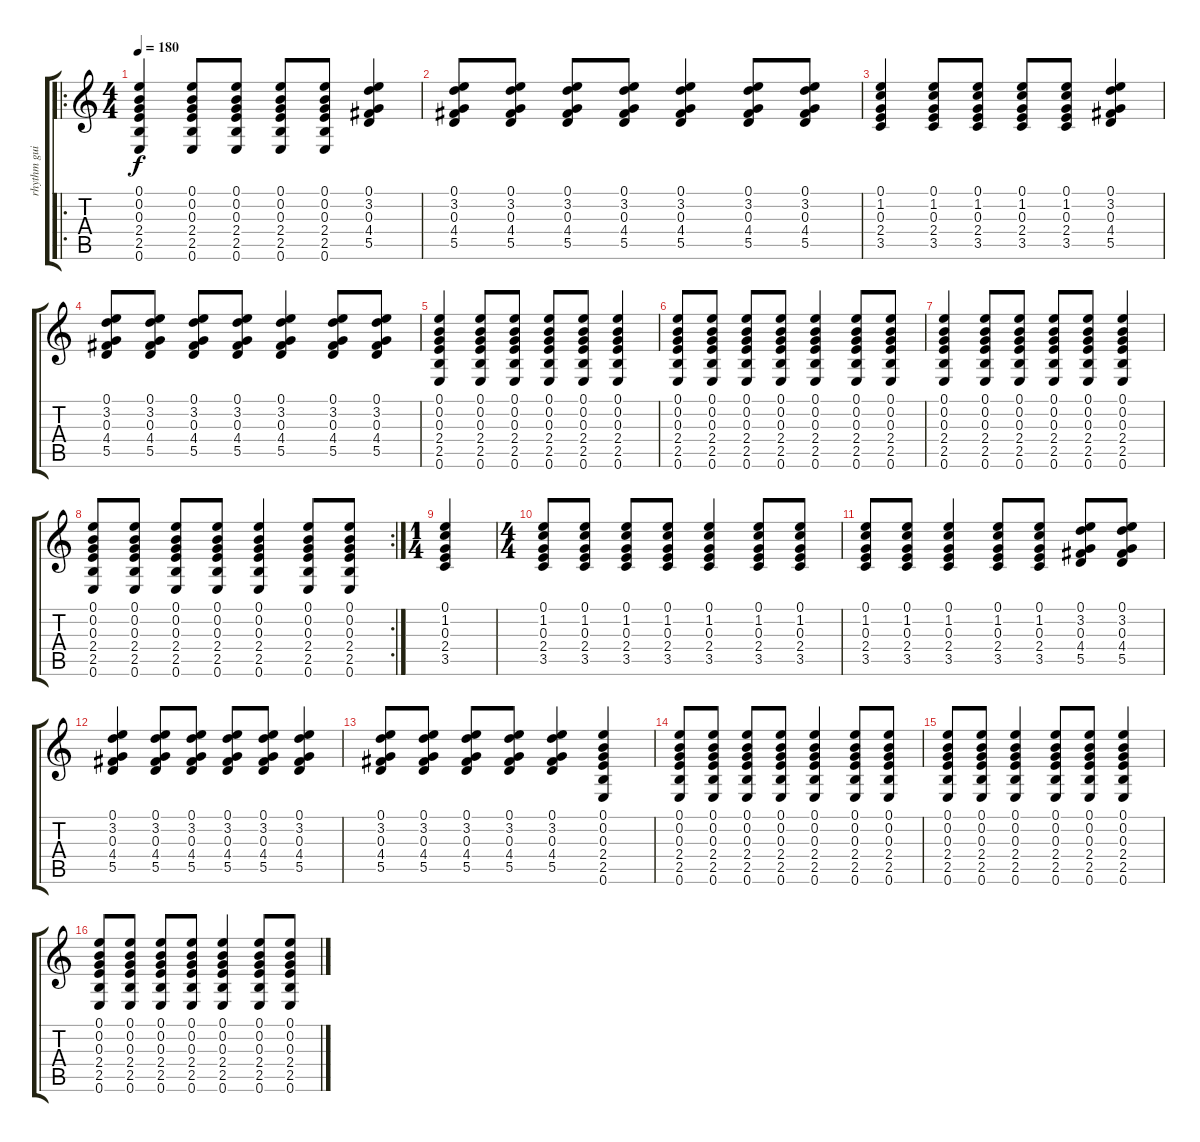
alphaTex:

\track ("rhythm guitarre" "rhythm gui") {instrument acousticguitarnylon}
\staff {score tabs}
\tuning (E4 B3 G3 D3 A2 E2) {hide}
\ro
\ts (4 4)
\tempo 180
\clef g2
\ks c
(0.1 0.2 0.3 2.4 2.5 0.6).4{dy f instrument acousticguitarnylon} (0.1 0.2 0.3 2.4 2.5 0.6).8 (0.1 0.2 0.3 2.4 2.5 0.6).8 (0.1 0.2 0.3 2.4 2.5 0.6).8 (0.1 0.2 0.3 2.4 2.5 0.6).8 (0.1 3.2 0.3 4.4 5.5).4 |
(0.1 3.2 0.3 4.4 5.5).8 (0.1 3.2 0.3 4.4 5.5).8 (0.1 3.2 0.3 4.4 5.5).8 (0.1 3.2 0.3 4.4 5.5).8 (0.1 3.2 0.3 4.4 5.5).4 (0.1 3.2 0.3 4.4 5.5).8 (0.1 3.2 0.3 4.4 5.5).8 |
(0.1 1.2 0.3 2.4 3.5).4 (0.1 1.2 0.3 2.4 3.5).8 (0.1 1.2 0.3 2.4 3.5).8 (0.1 1.2 0.3 2.4 3.5).8 (0.1 1.2 0.3 2.4 3.5).8 (0.1 3.2 0.3 4.4 5.5).4 |
(0.1 3.2 0.3 4.4 5.5).8 (0.1 3.2 0.3 4.4 5.5).8 (0.1 3.2 0.3 4.4 5.5).8 (0.1 3.2 0.3 4.4 5.5).8 (0.1 3.2 0.3 4.4 5.5).4 (0.1 3.2 0.3 4.4 5.5).8 (0.1 3.2 0.3 4.4 5.5).8 |
(0.1 0.2 0.3 2.4 2.5 0.6).4 (0.1 0.2 0.3 2.4 2.5 0.6).8 (0.1 0.2 0.3 2.4 2.5 0.6).8 (0.1 0.2 0.3 2.4 2.5 0.6).8 (0.1 0.2 0.3 2.4 2.5 0.6).8 (0.1 0.2 0.3 2.4 2.5 0.6).4 |
(0.1 0.2 0.3 2.4 2.5 0.6).8 (0.1 0.2 0.3 2.4 2.5 0.6).8 (0.1 0.2 0.3 2.4 2.5 0.6).8 (0.1 0.2 0.3 2.4 2.5 0.6).8 (0.1 0.2 0.3 2.4 2.5 0.6).4 (0.1 0.2 0.3 2.4 2.5 0.6).8 (0.1 0.2 0.3 2.4 2.5 0.6).8 |
(0.1 0.2 0.3 2.4 2.5 0.6).4 (0.1 0.2 0.3 2.4 2.5 0.6).8 (0.1 0.2 0.3 2.4 2.5 0.6).8 (0.1 0.2 0.3 2.4 2.5 0.6).8 (0.1 0.2 0.3 2.4 2.5 0.6).8 (0.1 0.2 0.3 2.4 2.5 0.6).4 |
\rc 2
(0.1 0.2 0.3 2.4 2.5 0.6).8 (0.1 0.2 0.3 2.4 2.5 0.6).8 (0.1 0.2 0.3 2.4 2.5 0.6).8 (0.1 0.2 0.3 2.4 2.5 0.6).8 (0.1 0.2 0.3 2.4 2.5 0.6).4 (0.1 0.2 0.3 2.4 2.5 0.6).8 (0.1 0.2 0.3 2.4 2.5 0.6).8 |
\ts (1 4)
(0.1 1.2 0.3 2.4 3.5).4 |
\ts (4 4)
(0.1 1.2 0.3 2.4 3.5).8 (0.1 1.2 0.3 2.4 3.5).8 (0.1 1.2 0.3 2.4 3.5).8 (0.1 1.2 0.3 2.4 3.5).8 (0.1 1.2 0.3 2.4 3.5).4 (0.1 1.2 0.3 2.4 3.5).8 (0.1 1.2 0.3 2.4 3.5).8 |
(0.1 1.2 0.3 2.4 3.5).8 (0.1 1.2 0.3 2.4 3.5).8 (0.1 1.2 0.3 2.4 3.5).4 (0.1 1.2 0.3 2.4 3.5).8 (0.1 1.2 0.3 2.4 3.5).8 (0.1 3.2 0.3 4.4 5.5).8 (0.1 3.2 0.3 4.4 5.5).8 |
(0.1 3.2 0.3 4.4 5.5).4 (0.1 3.2 0.3 4.4 5.5).8 (0.1 3.2 0.3 4.4 5.5).8 (0.1 3.2 0.3 4.4 5.5).8 (0.1 3.2 0.3 4.4 5.5).8 (0.1 3.2 0.3 4.4 5.5).4 |
(0.1 3.2 0.3 4.4 5.5).8 (0.1 3.2 0.3 4.4 5.5).8 (0.1 3.2 0.3 4.4 5.5).8 (0.1 3.2 0.3 4.4 5.5).8 (0.1 3.2 0.3 4.4 5.5).4 (0.1 0.2 0.3 2.4 2.5 0.6).4 |
(0.1 0.2 0.3 2.4 2.5 0.6).8 (0.1 0.2 0.3 2.4 2.5 0.6).8 (0.1 0.2 0.3 2.4 2.5 0.6).8 (0.1 0.2 0.3 2.4 2.5 0.6).8 (0.1 0.2 0.3 2.4 2.5 0.6).4 (0.1 0.2 0.3 2.4 2.5 0.6).8 (0.1 0.2 0.3 2.4 2.5 0.6).8 |
(0.1 0.2 0.3 2.4 2.5 0.6).8 (0.1 0.2 0.3 2.4 2.5 0.6).8 (0.1 0.2 0.3 2.4 2.5 0.6).4 (0.1 0.2 0.3 2.4 2.5 0.6).8 (0.1 0.2 0.3 2.4 2.5 0.6).8 (0.1 0.2 0.3 2.4 2.5 0.6).4 |
(0.1 0.2 0.3 2.4 2.5 0.6).8 (0.1 0.2 0.3 2.4 2.5 0.6).8 (0.1 0.2 0.3 2.4 2.5 0.6).8 (0.1 0.2 0.3 2.4 2.5 0.6).8 (0.1 0.2 0.3 2.4 2.5 0.6).4 (0.1 0.2 0.3 2.4 2.5 0.6).8 (0.1 0.2 0.3 2.4 2.5 0.6).8
